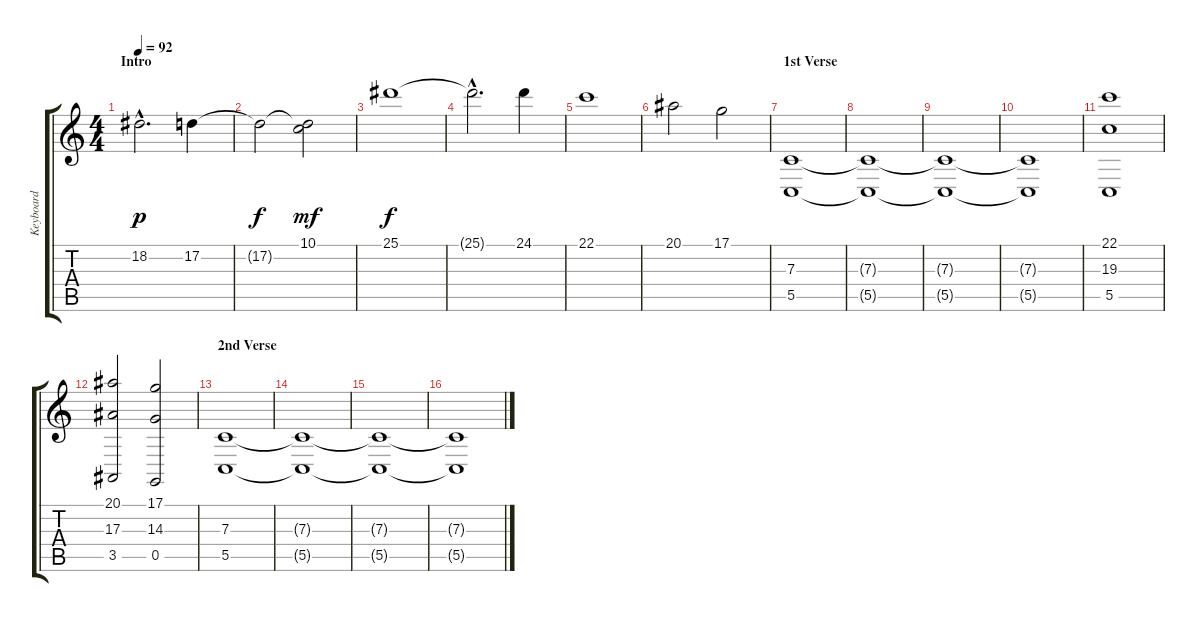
\track ("Keyboard" "Keyboard") {instrument stringensemble2}
\staff {score tabs}
\tuning (D4 A3 F3 C3 G2 D2) {hide}
\ts (4 4)
\section ("" "Intro")
\tempo 92
\clef g2
\ks c
18.2{hac}.2{d dy p instrument stringensemble2} 17.2.4 |
17.2{t}.2{dy f} (10.1 17.2{t}).2{dy mf} |
25.1.1{dy f} |
25.1{hac t}.2{d} 24.1.4 |
22.1.1 |
20.1.2 17.1.2 |
\section ("" "1st Verse")
(7.3 5.5).1 |
(7.3{t} 5.5{t}).1 |
(7.3{t} 5.5{t}).1 |
(7.3{t} 5.5{t}).1 |
(22.1 19.3 5.5).1 |
(20.1 17.3 3.5).2 (17.1 14.3 0.5).2 |
\section ("" "2nd Verse")
(7.3 5.5).1 |
(7.3{t} 5.5{t}).1 |
(7.3{t} 5.5{t}).1 |
(7.3{t} 5.5{t}).1
